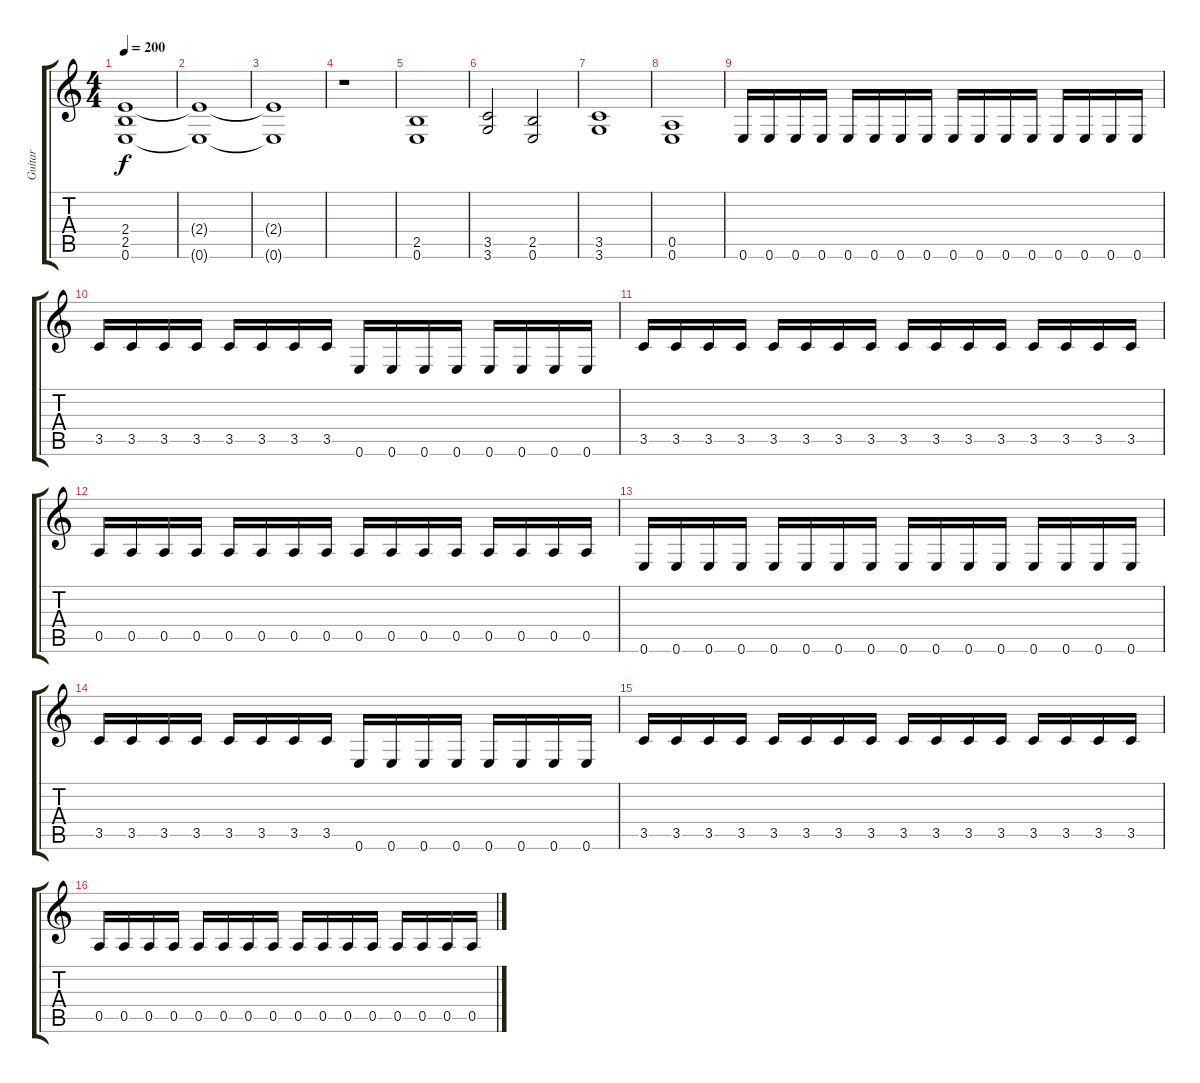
\track ("Guitar" "Guitar") {instrument distortionguitar}
\staff {score tabs}
\tuning (E4 B3 G3 D3 A2 E2) {hide}
\ts (4 4)
\tempo 200
\clef g2
\ks c
(2.4 2.5 0.6).1{dy f instrument distortionguitar} |
(2.4{t} 0.6{t}).1 |
(2.4{t} 0.6{t}).1 |
r.1 |
(2.5 0.6).1 |
(3.5 3.6).2 (2.5 0.6).2 |
(3.5 3.6).1 |
(0.5 0.6).1 |
0.6.16 0.6.16 0.6.16 0.6.16 0.6.16 0.6.16 0.6.16 0.6.16 0.6.16 0.6.16 0.6.16 0.6.16 0.6.16 0.6.16 0.6.16 0.6.16 |
3.5.16 3.5.16 3.5.16 3.5.16 3.5.16 3.5.16 3.5.16 3.5.16 0.6.16 0.6.16 0.6.16 0.6.16 0.6.16 0.6.16 0.6.16 0.6.16 |
3.5.16 3.5.16 3.5.16 3.5.16 3.5.16 3.5.16 3.5.16 3.5.16 3.5.16 3.5.16 3.5.16 3.5.16 3.5.16 3.5.16 3.5.16 3.5.16 |
0.5.16 0.5.16 0.5.16 0.5.16 0.5.16 0.5.16 0.5.16 0.5.16 0.5.16 0.5.16 0.5.16 0.5.16 0.5.16 0.5.16 0.5.16 0.5.16 |
0.6.16 0.6.16 0.6.16 0.6.16 0.6.16 0.6.16 0.6.16 0.6.16 0.6.16 0.6.16 0.6.16 0.6.16 0.6.16 0.6.16 0.6.16 0.6.16 |
3.5.16 3.5.16 3.5.16 3.5.16 3.5.16 3.5.16 3.5.16 3.5.16 0.6.16 0.6.16 0.6.16 0.6.16 0.6.16 0.6.16 0.6.16 0.6.16 |
3.5.16 3.5.16 3.5.16 3.5.16 3.5.16 3.5.16 3.5.16 3.5.16 3.5.16 3.5.16 3.5.16 3.5.16 3.5.16 3.5.16 3.5.16 3.5.16 |
0.5.16 0.5.16 0.5.16 0.5.16 0.5.16 0.5.16 0.5.16 0.5.16 0.5.16 0.5.16 0.5.16 0.5.16 0.5.16 0.5.16 0.5.16 0.5.16
